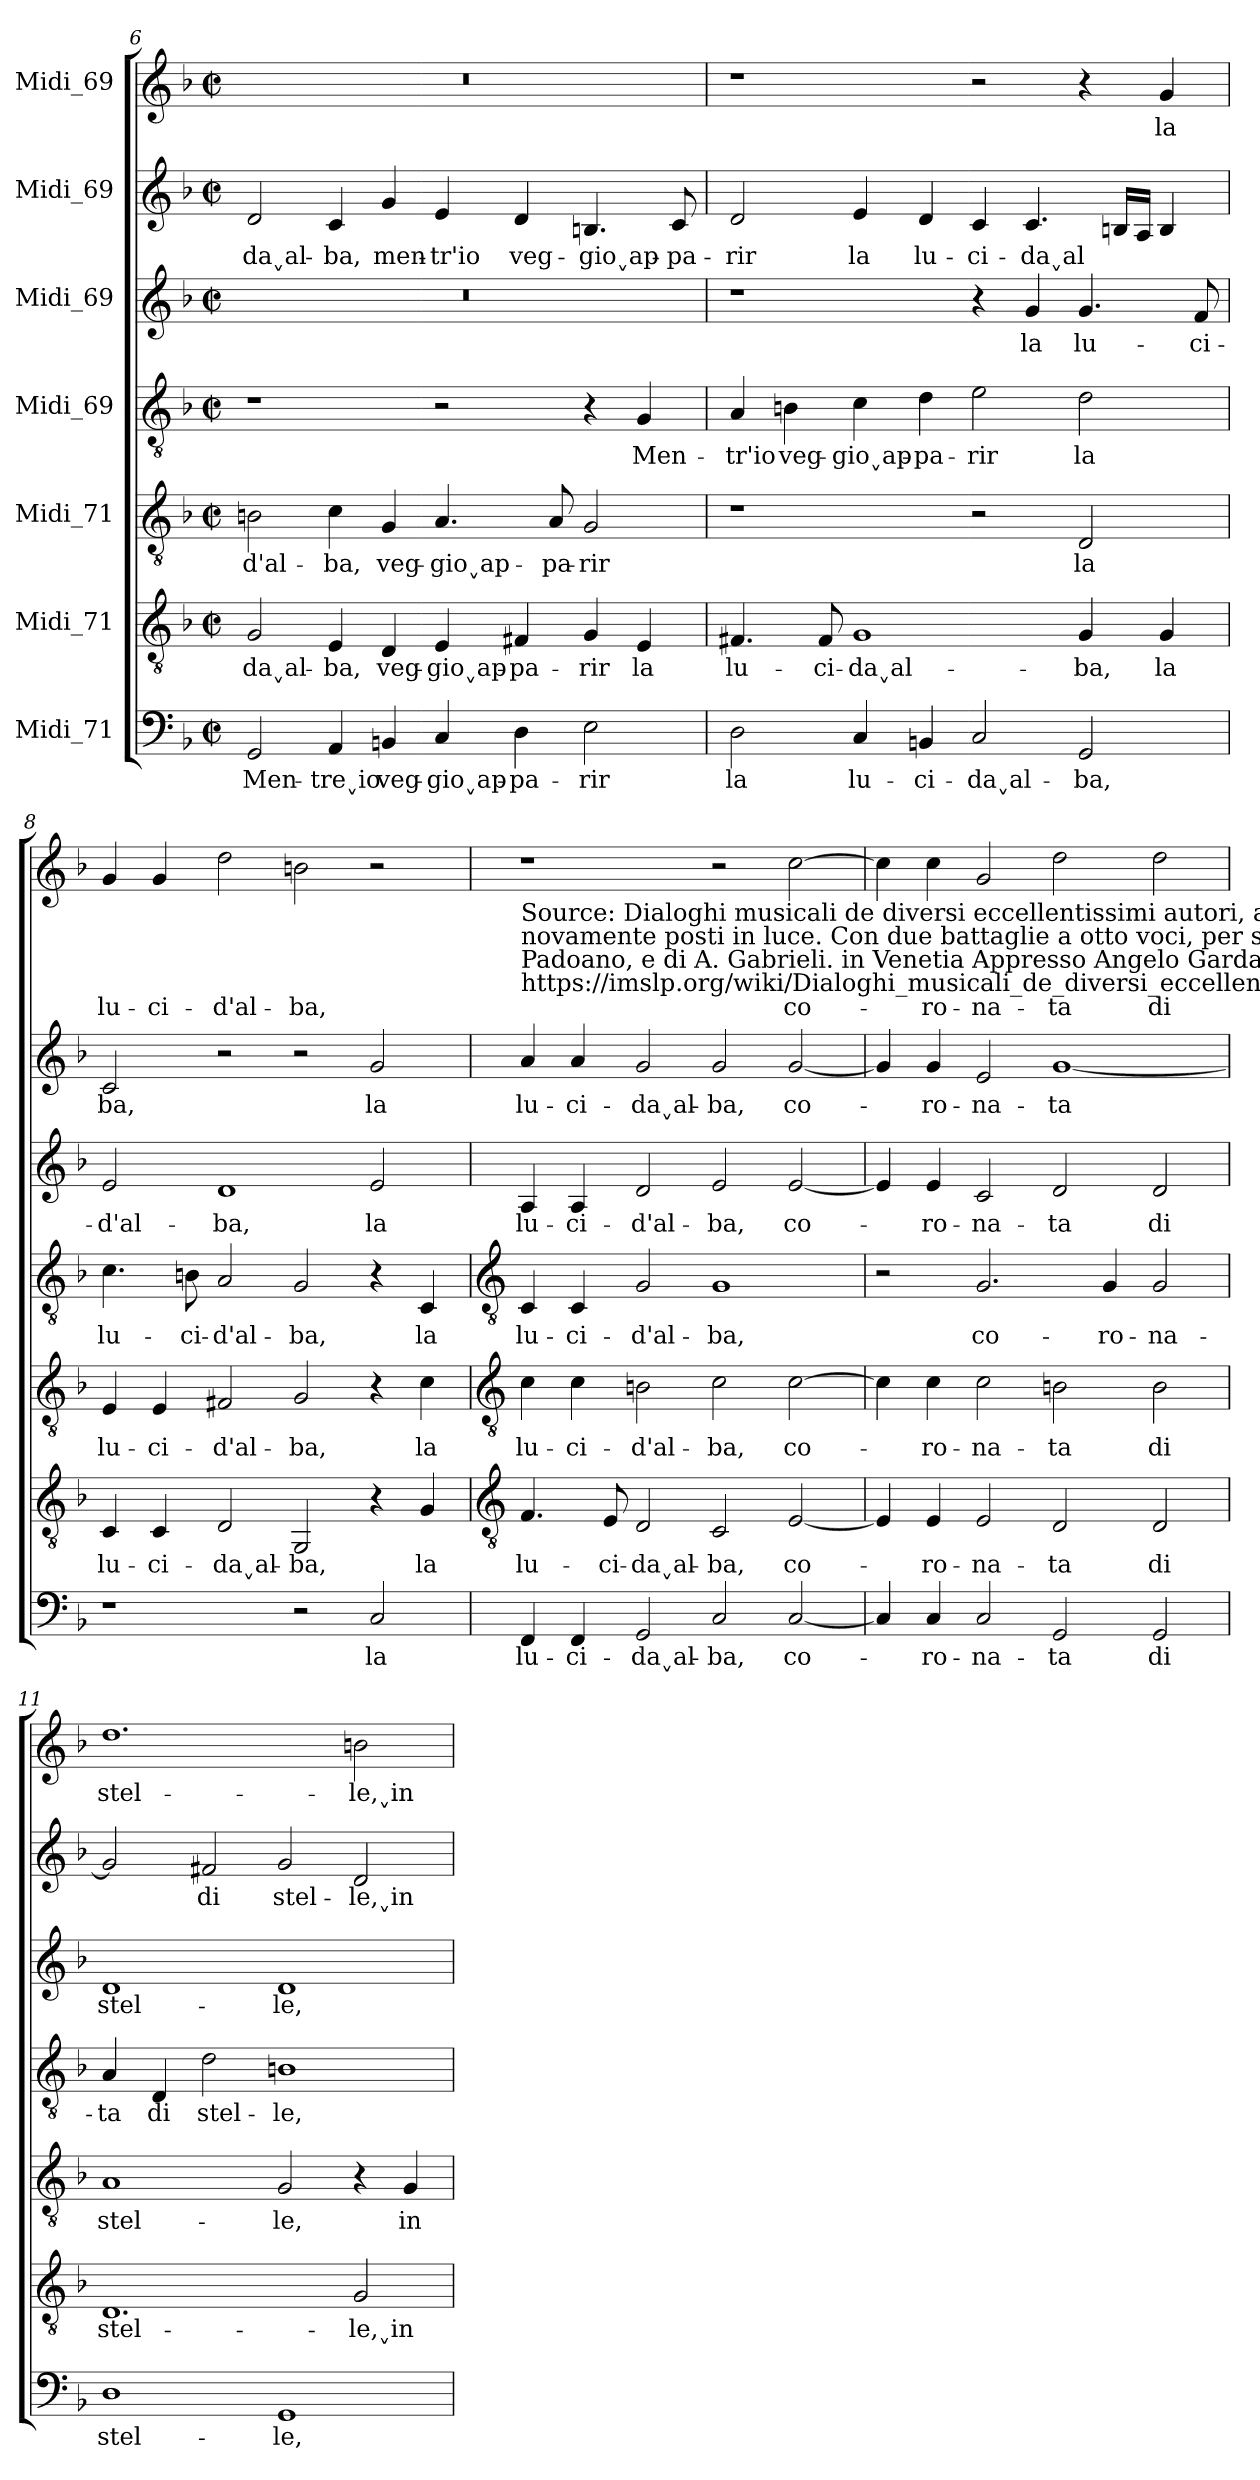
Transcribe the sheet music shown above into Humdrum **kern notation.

**kern	**text	**kern	**text	**kern	**text	**kern	**text	**kern	**text	**kern	**text	**kern	**text
*part7	*part7	*part6	*part6	*part5	*part5	*part4	*part4	*part3	*part3	*part2	*part2	*part1	*part1
*staff7	*staff7	*staff6	*staff6	*staff5	*staff5	*staff4	*staff4	*staff3	*staff3	*staff2	*staff2	*staff1	*staff1
*I"Midi_71	*	*I"Midi_71	*	*I"Midi_71	*	*I"Midi_69	*	*I"Midi_69	*	*I"Midi_69	*	*I"Midi_69	*
!!LO:LB:g=z
*clefF4	*	*clefGv2	*	*clefGv2	*	*clefGv2	*	*clefG2	*	*clefG2	*	*clefG2	*
*k[b-]	*	*k[b-]	*	*k[b-]	*	*k[b-]	*	*k[b-]	*	*k[b-]	*	*k[b-]	*
*F:	*	*F:	*	*F:	*	*F:	*	*F:	*	*F:	*	*F:	*
*M4/2	*	*M4/2	*	*M4/2	*	*M4/2	*	*M4/2	*	*M4/2	*	*M4/2	*
*met(c|)	*	*met(c|)	*	*met(c|)	*	*met(c|)	*	*met(c|)	*	*met(c|)	*	*met(c|)	*
=6	=6	=6	=6	=6	=6	=6	=6	=6	=6	=6	=6	=6	=6
!	!LO:LY:b	!	!LO:LY:b	!	!LO:LY:b	!	!	!	!	!	!LO:LY:b	!	!
2GG	Men-	2G	-daˬal-	2Bn	-d'al-	1r	.	0r	.	2d	-daˬal-	0r	.
!	!LO:LY:b	!	!LO:LY:b	!	!LO:LY:b	!	!	!	!	!	!LO:LY:b	!	!
4AA	-treˬio	4E	-ba,	4c	-ba,	.	.	.	.	4c	-ba,	.	.
!	!LO:LY:b	!	!LO:LY:b	!	!LO:LY:b	!	!	!	!	!	!LO:LY:b	!	!
4BBn	veg-	4D	veg-	4G	veg-	.	.	.	.	4g	men-	.	.
!	!LO:LY:b	!	!LO:LY:b	!	!LO:LY:b	!	!	!	!	!	!LO:LY:b	!	!
4C	-gioˬap-	4E	-gioˬap-	4.A	-gioˬap-	2r	.	.	.	4e	-tr'io	.	.
!	!LO:LY:b	!	!LO:LY:b	!	!	!	!	!	!	!	!LO:LY:b	!	!
4D	-pa-	4F#X	-pa-	.	.	.	.	.	.	4d	veg-	.	.
!	!	!	!	!	!LO:LY:b	!	!	!	!	!	!	!	!
.	.	.	.	8A	-pa-	.	.	.	.	.	.	.	.
!	!LO:LY:b	!	!LO:LY:b	!	!LO:LY:b	!	!	!	!	!	!LO:LY:b	!	!
2E	-rir	4G	-rir	2G	-rir	4r	.	.	.	4.Bn	-gioˬap-	.	.
!	!	!	!LO:LY:b	!	!	!	!LO:LY:b	!	!	!	!	!	!
.	.	4E	la	.	.	4G	Men-	.	.	.	.	.	.
!	!	!	!	!	!	!	!	!	!	!	!LO:LY:b	!	!
.	.	.	.	.	.	.	.	.	.	8c	-pa-	.	.
=7	=7	=7	=7	=7	=7	=7	=7	=7	=7	=7	=7	=7	=7
!	!LO:LY:b	!	!LO:LY:b	!	!	!	!LO:LY:b	!	!	!	!LO:LY:b	!	!
2D	la	4.F#X	lu-	1r	.	4A	-tr'io	1r	.	2d	-rir	1r	.
!	!	!	!	!	!	!	!LO:LY:b	!	!	!	!	!	!
.	.	.	.	.	.	4Bn	veg-	.	.	.	.	.	.
!	!	!	!LO:LY:b	!	!	!	!	!	!	!	!	!	!
.	.	8F#	-ci-	.	.	.	.	.	.	.	.	.	.
!	!LO:LY:b	!	!LO:LY:b	!	!	!	!LO:LY:b	!	!	!	!LO:LY:b	!	!
4C	lu-	1G	-daˬal-	.	.	4c	-gioˬap-	.	.	4e	la	.	.
!	!LO:LY:b	!	!	!	!	!	!LO:LY:b	!	!	!	!LO:LY:b	!	!
4BBn	-ci-	.	.	.	.	4d	-pa-	.	.	4d	lu-	.	.
!	!LO:LY:b	!	!	!	!	!	!LO:LY:b	!	!	!	!LO:LY:b	!	!
2C	-daˬal-	.	.	2r	.	2e	-rir	4r	.	4c	-ci-	2r	.
!	!	!	!	!	!	!	!	!	!LO:LY:b	!	!LO:LY:b	!	!
.	.	.	.	.	.	.	.	4g	la	4.c	-daˬal	.	.
!	!LO:LY:b	!	!LO:LY:b	!	!LO:LY:b	!	!LO:LY:b	!	!LO:LY:b	!	!	!	!
2GG	-ba,	4G	-ba,	2D	la	2d	la	4.g	lu-	.	.	4r	.
.	.	.	.	.	.	.	.	.	.	16BnLL	.	.	.
.	.	.	.	.	.	.	.	.	.	16AJJ	.	.	.
!	!	!	!LO:LY:b	!	!	!	!	!	!	!	!	!	!LO:LY:b
.	.	4G	la	.	.	.	.	.	.	4B	.	4g	la
!	!	!	!	!	!	!	!	!	!LO:LY:b	!	!	!	!
.	.	.	.	.	.	.	.	8f	-ci-	.	.	.	.
=8	=8	=8	=8	=8	=8	=8	=8	=8	=8	=8	=8	=8	=8
!	!	!	!LO:LY:b	!	!LO:LY:b	!	!LO:LY:b	!	!LO:LY:b	!	!LO:LY:b	!	!LO:LY:b
1r	.	4C	lu-	4E	lu-	4.c	lu-	2e	-d'al-	2c	ba,	4g	lu-
!	!	!	!LO:LY:b	!	!LO:LY:b	!	!	!	!	!	!	!	!LO:LY:b
.	.	4C	-ci-	4E	-ci-	.	.	.	.	.	.	4g	-ci-
!	!	!	!	!	!	!	!LO:LY:b	!	!	!	!	!	!
.	.	.	.	.	.	8Bn	-ci-	.	.	.	.	.	.
!	!	!	!LO:LY:b	!	!LO:LY:b	!	!LO:LY:b	!	!LO:LY:b	!	!	!	!LO:LY:b
.	.	2D	-daˬal-	2F#X	-d'al-	2A	-d'al-	1d	-ba,	2r	.	2dd	-d'al-
!	!	!	!LO:LY:b	!	!LO:LY:b	!	!LO:LY:b	!	!	!	!	!	!LO:LY:b
2r	.	2GG	-ba,	2G	-ba,	2G	-ba,	.	.	2r	.	2bn	-ba,
!	!LO:LY:b	!	!	!	!	!	!	!	!LO:LY:b	!	!LO:LY:b	!	!
2C	la	4r	.	4r	.	4r	.	2e	la	2g	la	2r	.
!	!	!	!LO:LY:b	!	!LO:LY:b	!	!LO:LY:b	!	!	!	!	!	!
.	.	4G	la	4c	la	4C	la	.	.	.	.	.	.
!!LO:LB:g=z
=9	=9	=9	=9	=9	=9	=9	=9	=9	=9	=9	=9	=9	=9
*	*	*clefGv2	*	*clefGv2	*	*clefGv2	*	*	*	*	*	*	*
!	!	!	!	!	!	!	!	!	!	!	!	!LO:TX:b:t=Source&colon; Dialoghi musicali de diversi eccellentissimi autori, a sette, otto, nove, dieci, undeci, & dodeci voci,\nnovamente posti in luce. Con due battaglie a otto voci, per sonar de istrumenti da fiato, di Annibale\nPadoano, e di A. Gabrieli. in Venetia Appresso Angelo Gardano, 1590\nhttps&colon;//imslp.org/wiki/Dialoghi_musicali_de_diversi_eccellentissimi_autori_(Various)	!
!	!LO:LY:b	!	!LO:LY:b	!	!LO:LY:b	!	!LO:LY:b	!	!LO:LY:b	!	!LO:LY:b	!	!
4FF	lu-	4.F	lu-	4c	lu-	4C	lu-	4A	lu-	4a	lu-	1r	.
!	!LO:LY:b	!	!	!	!LO:LY:b	!	!LO:LY:b	!	!LO:LY:b	!	!LO:LY:b	!	!
4FF	-ci-	.	.	4c	-ci-	4C	-ci-	4A	-ci-	4a	-ci-	.	.
!	!	!	!LO:LY:b	!	!	!	!	!	!	!	!	!	!
.	.	8E	-ci-	.	.	.	.	.	.	.	.	.	.
!	!LO:LY:b	!	!LO:LY:b	!	!LO:LY:b	!	!LO:LY:b	!	!LO:LY:b	!	!LO:LY:b	!	!
2GG	-daˬal-	2D	-daˬal-	2Bn	-d'al-	2G	-d'al-	2d	-d'al-	2g	-daˬal-	.	.
!	!LO:LY:b	!	!LO:LY:b	!	!LO:LY:b	!	!LO:LY:b	!	!LO:LY:b	!	!LO:LY:b	!	!
2C	-ba,	2C	-ba,	2c	-ba,	1G	-ba,	2e	-ba,	2g	-ba,	2r	.
!	!LO:LY:b	!	!LO:LY:b	!	!LO:LY:b	!	!	!	!LO:LY:b	!	!LO:LY:b	!	!LO:LY:b
[2C	co-	[2E	co-	[2c	co-	.	.	[2e	co-	[2g	co-	[2cc	co-
=10	=10	=10	=10	=10	=10	=10	=10	=10	=10	=10	=10	=10	=10
4C]	.	4E]	.	4c]	.	2r	.	4e]	.	4g]	.	4cc]	.
!	!LO:LY:b	!	!LO:LY:b	!	!LO:LY:b	!	!	!	!LO:LY:b	!	!LO:LY:b	!	!LO:LY:b
4C	-ro-	4E	-ro-	4c	-ro-	.	.	4e	-ro-	4g	-ro-	4cc	-ro-
!	!LO:LY:b	!	!LO:LY:b	!	!LO:LY:b	!	!LO:LY:b	!	!LO:LY:b	!	!LO:LY:b	!	!LO:LY:b
2C	-na-	2E	-na-	2c	-na-	2.G	co-	2c	-na-	2e	-na-	2g	-na-
!	!LO:LY:b	!	!LO:LY:b	!	!LO:LY:b	!	!	!	!LO:LY:b	!	!LO:LY:b	!	!LO:LY:b
2GG	-ta	2D	-ta	2Bn	-ta	.	.	2d	-ta	[1g	-ta	2dd	-ta
!	!	!	!	!	!	!	!LO:LY:b	!	!	!	!	!	!
.	.	.	.	.	.	4G	-ro-	.	.	.	.	.	.
!	!LO:LY:b	!	!LO:LY:b	!	!LO:LY:b	!	!LO:LY:b	!	!LO:LY:b	!	!	!	!LO:LY:b
2GG	di	2D	di	2B	di	2G	-na-	2d	di	.	.	2dd	di
=11	=11	=11	=11	=11	=11	=11	=11	=11	=11	=11	=11	=11	=11
!	!LO:LY:b	!	!LO:LY:b	!	!LO:LY:b	!	!LO:LY:b	!	!LO:LY:b	!	!	!	!LO:LY:b
1D	stel-	1.D	stel-	1A	stel-	4A	-ta	1d	stel-	2g]	.	1.dd	stel-
!	!	!	!	!	!	!	!LO:LY:b	!	!	!	!	!	!
.	.	.	.	.	.	4D	di	.	.	.	.	.	.
!	!	!	!	!	!	!	!LO:LY:b	!	!	!	!LO:LY:b	!	!
.	.	.	.	.	.	2d	stel-	.	.	2f#X	di	.	.
!	!LO:LY:b	!	!	!	!LO:LY:b	!	!LO:LY:b	!	!LO:LY:b	!	!LO:LY:b	!	!
1GG	-le,	.	.	2G	-le,	1Bn	-le,	1d	-le,	2g	stel-	.	.
!	!	!	!LO:LY:b	!	!	!	!	!	!	!	!LO:LY:b	!	!LO:LY:b
.	.	2G	-le,ˬin-	4r	.	.	.	.	.	2d	-le,ˬin-	2bn	-le,ˬin-
!	!	!	!	!	!LO:LY:b	!	!	!	!	!	!	!	!
.	.	.	.	4G	in-	.	.	.	.	.	.	.	.
=	=	=	=	=	=	=	=	=	=	=	=	=	=
*-	*-	*-	*-	*-	*-	*-	*-	*-	*-	*-	*-	*-	*-
